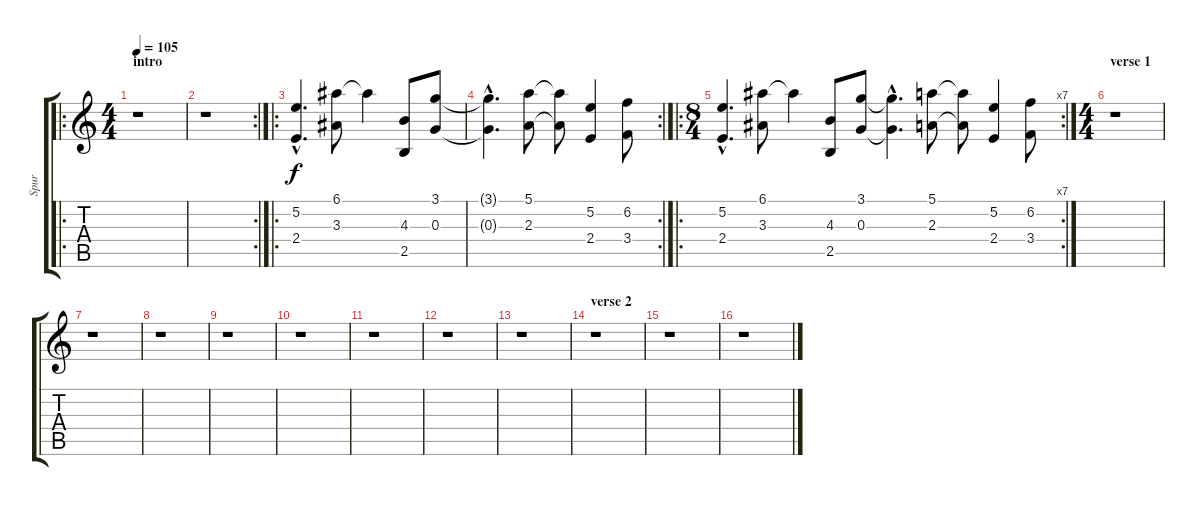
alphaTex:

\track ("Spur" "Spur") {instrument distortionguitar}
\staff {score tabs}
\tuning (E4 B3 G3 D3 A2 E2) {hide}
\ro
\ts (4 4)
\section ("" "intro")
\tempo 105
\clef g2
\ks c
r.1{dy f instrument distortionguitar} |
\rc 2
r.1 |
\ro
(5.2{hac} 2.4{hac}).4{d} (6.1 3.3).8 6.1{t}.4 (4.3 2.5).8 (3.1 0.3).8 |
\rc 2
(3.1{hac t} 0.3{hac t}).4{d} (5.1 2.3).8 (5.1{t} 2.3{t}).8 (5.2 2.4).4 (6.2 3.4).8 |
\ro
\rc 7
\ts (8 4)
(5.2{hac} 2.4{hac}).4{d} (6.1 3.3).8 6.1{t}.4 (4.3 2.5).8 (3.1 0.3).8 (3.1{hac t} 0.3{hac t}).4{d} (5.1 2.3).8 (5.1{t} 2.3{t}).8 (5.2 2.4).4 (6.2 3.4).8 |
\ts (4 4)
\section ("" "verse 1")
r.1 |
r.1 |
r.1 |
r.1 |
r.1 |
r.1 |
r.1 |
r.1 |
\section ("" "verse 2")
r.1 |
r.1 |
r.1
